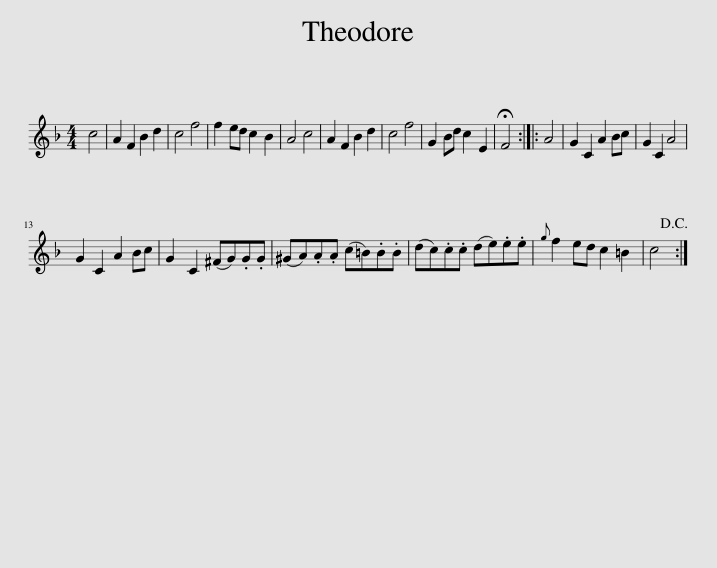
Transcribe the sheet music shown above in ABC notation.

X:1
L:1/8
M:4/4
I:linebreak $
K:F
V:1 treble
V:1
 c4 | A2 F2 B2 d2 | c4 f4 | f2 ed c2 B2 | A4 c4 | %5
 A2 F2 B2 d2 | c4 f4 | G2 Bd c2 E2 | !fermata!F4 :: A4 | %10
 G2 C2 A2 Bc | G2 C2 A4 |$ G2 C2 A2 Bc | G2 C2 (^FG).G.G | (^GA).A.A (c=B).B.B | %15
 (dc).c.c (de).e.e |{g} f2 ed c2 =B2 | c4!D.C.! :| %18
